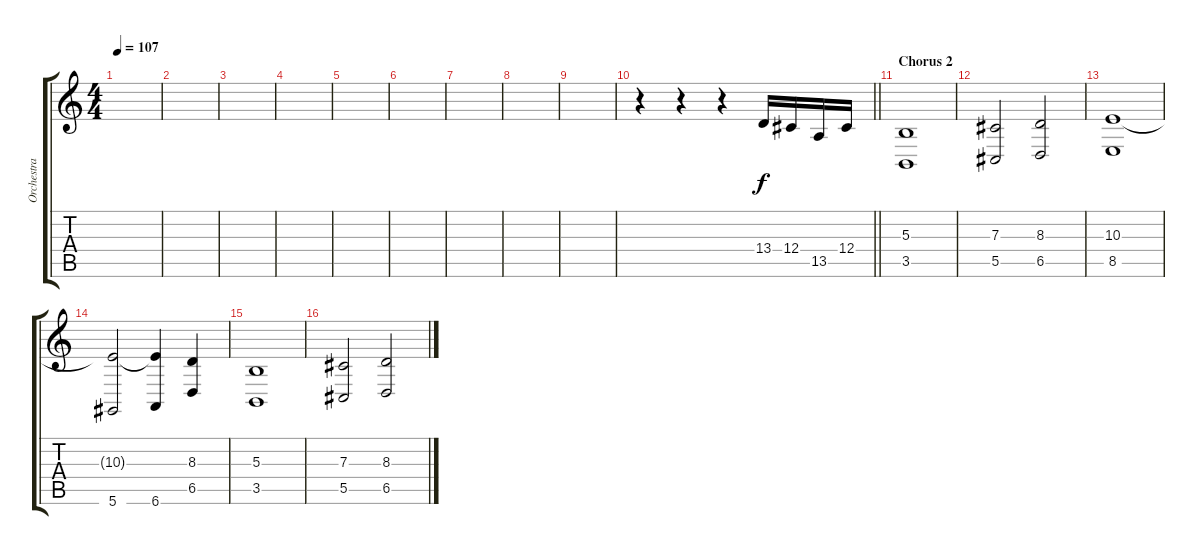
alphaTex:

\track ("Orchestra 1" "Orchestra ") {instrument stringensemble1}
\staff {score tabs}
\tuning (Eb4 Bb3 Gb3 Db3 Ab2 Eb2) {hide}
\ts (4 4)
\tempo 107
\clef g2
\ks c
|
|
|
|
|
|
|
|
|
\barLineRight lightlight
r.4{volume 14} r.4 r.4 13.4.16 12.4.16 13.5.16 12.4.16 |
\section ("" "Chorus 2")
(5.3 3.5).1{volume 12} |
(7.3 5.5).2 (8.3 6.5).2 |
(10.3 8.5).1 |
(10.3{t} 5.6).2 (10.3{t} 6.6).4 (8.3 6.5).4 |
(5.3 3.5).1 |
(7.3 5.5).2 (8.3 6.5).2
